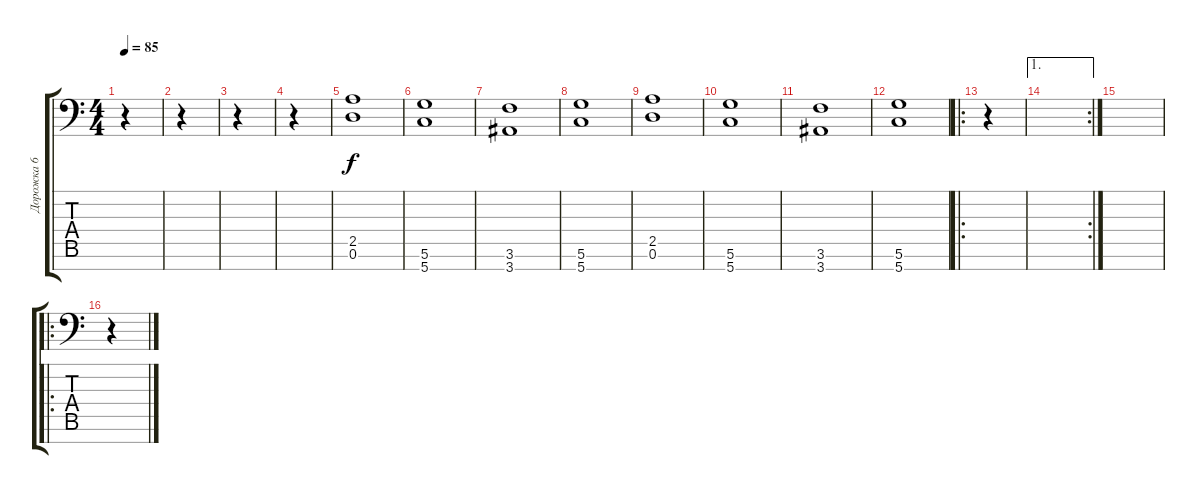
\track ("Дорожка 6" "Дорожка 6") {instrument distortionguitar}
\staff {score tabs}
\tuning (D4 A3 F3 C3 G2 D2 G1) {hide}
\ts (4 4)
\tempo 85
\clef f4
\ks c
r.4{dy f instrument distortionguitar} |
r.4 |
r.4 |
r.4 |
(2.5 0.6).1 |
(5.6 5.7).1 |
(3.6 3.7).1 |
(5.6 5.7).1 |
(2.5 0.6).1 |
(5.6 5.7).1 |
(3.6 3.7).1 |
(5.6 5.7).1 |
\ro
r.4 |
\ae 1
\rc 2
|
|
\ro
r.4
